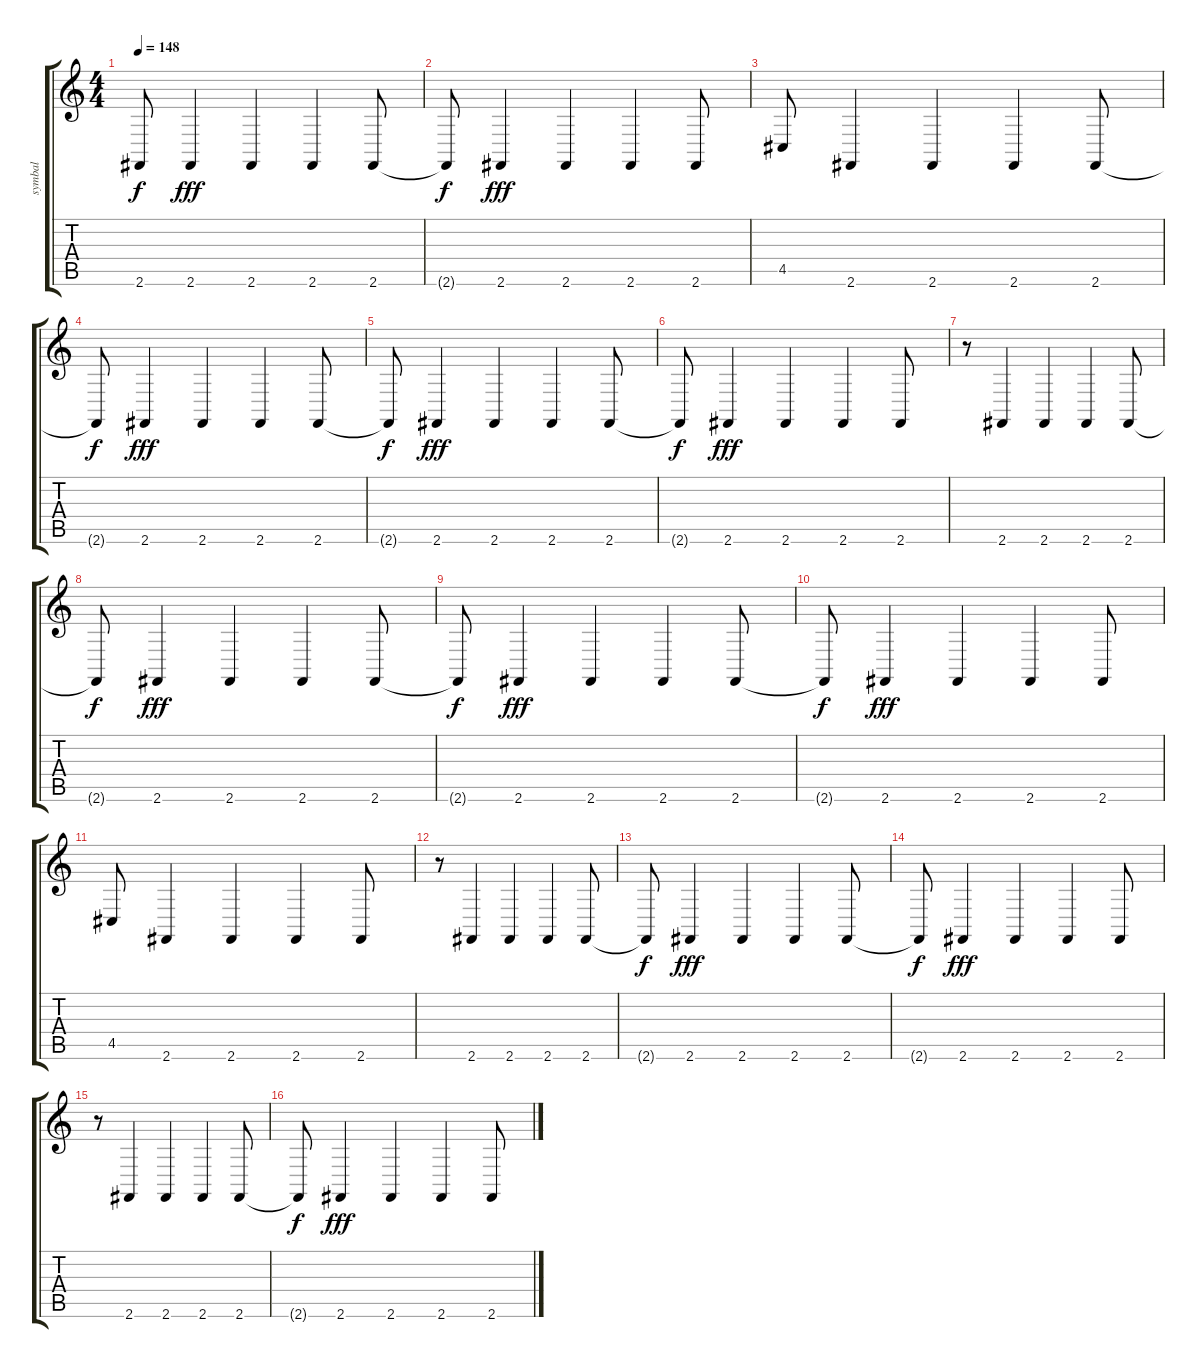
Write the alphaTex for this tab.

\track ("symbal" "symbal") {instrument drawbarorgan}
\staff {score tabs}
\tuning (E4 B3 G3 D3 A2 E2) {hide}
\ts (4 4)
\tempo 148
\clef g2
\ks c
2.6{t}.8{dy f} 2.6.4{dy fff} 2.6.4 2.6.4 2.6.8 |
2.6{t}.8{dy f} 2.6.4{dy fff} 2.6.4 2.6.4 2.6.8 |
4.5.8 2.6.4{instrument drawbarorgan} 2.6.4 2.6.4 2.6.8 |
2.6{t}.8{dy f} 2.6.4{dy fff} 2.6.4 2.6.4 2.6.8 |
2.6{t}.8{dy f} 2.6.4{dy fff} 2.6.4 2.6.4 2.6.8 |
2.6{t}.8{dy f} 2.6.4{dy fff} 2.6.4 2.6.4 2.6.8 |
r.8 2.6.4{instrument drawbarorgan} 2.6.4 2.6.4 2.6.8 |
2.6{t}.8{dy f} 2.6.4{dy fff} 2.6.4 2.6.4 2.6.8 |
2.6{t}.8{dy f} 2.6.4{dy fff} 2.6.4 2.6.4 2.6.8 |
2.6{t}.8{dy f} 2.6.4{dy fff} 2.6.4 2.6.4 2.6.8 |
4.5.8 2.6.4{instrument drawbarorgan} 2.6.4 2.6.4 2.6.8 |
r.8 2.6.4 2.6.4 2.6.4 2.6.8 |
2.6{t}.8{dy f} 2.6.4{dy fff} 2.6.4 2.6.4 2.6.8 |
2.6{t}.8{dy f} 2.6.4{dy fff} 2.6.4 2.6.4 2.6.8 |
r.8 2.6.4{instrument drawbarorgan} 2.6.4 2.6.4 2.6.8 |
2.6{t}.8{dy f} 2.6.4{dy fff} 2.6.4 2.6.4 2.6.8
